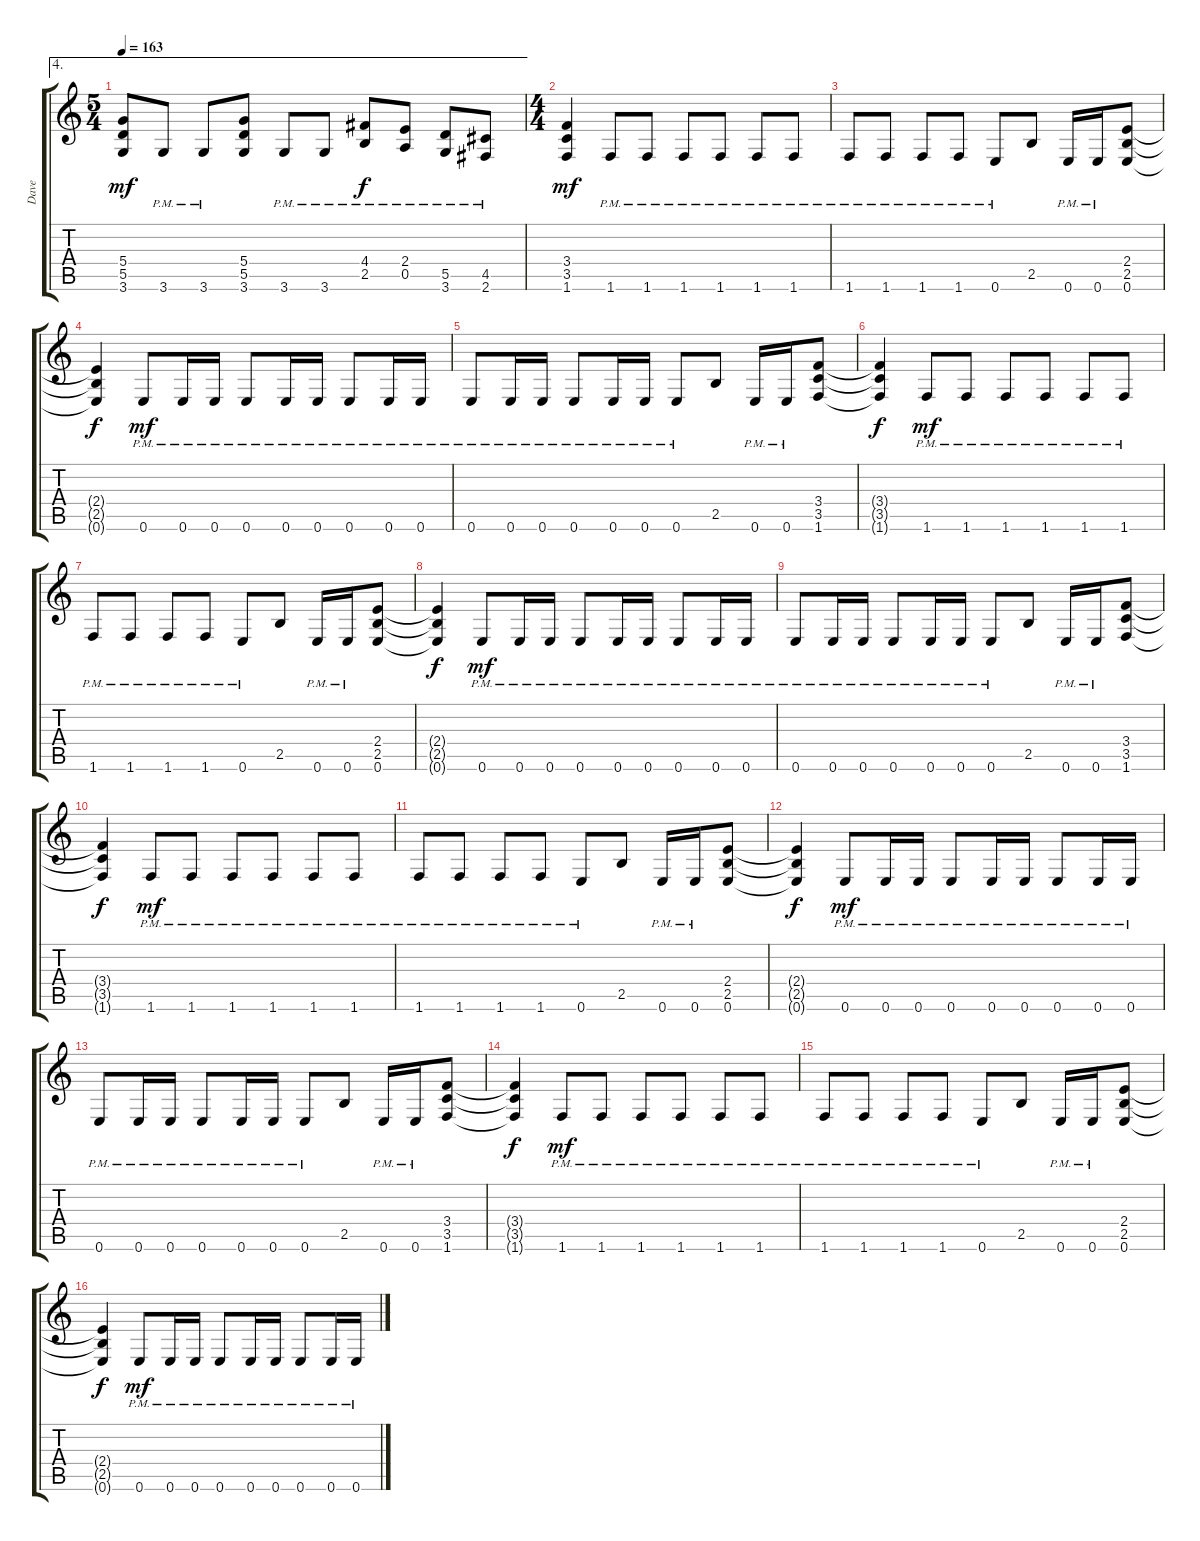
\track ("Dave" "Dave") {instrument distortionguitar}
\staff {score tabs}
\tuning (E4 B3 G3 D3 A2 E2) {hide}
\ae 4
\ts (5 4)
\tempo 163
\clef g2
\ks c
(5.4 5.5 3.6).8{dy mf} 3.6{pm}.8 3.6{pm}.8 (5.4 5.5 3.6).8 3.6{pm}.8 3.6{pm}.8 (4.4{pm} 2.5{pm}).8{dy f} (2.4{pm} 0.5{pm}).8 (5.5{pm} 3.6{pm}).8 (4.5{pm} 2.6{pm}).8 |
\ts (4 4)
(3.4 3.5 1.6).4{dy mf} 1.6{pm}.8 1.6{pm}.8 1.6{pm}.8 1.6{pm}.8 1.6{pm}.8 1.6{pm}.8 |
1.6{pm}.8 1.6{pm}.8 1.6{pm}.8 1.6{pm}.8 0.6{pm}.8 2.5.8 0.6{pm}.16 0.6{pm}.16 (2.4 2.5 0.6).8 |
(2.4{t} 2.5{t} 0.6{t}).4{dy f} 0.6{pm}.8{dy mf} 0.6{pm}.16 0.6{pm}.16 0.6{pm}.8 0.6{pm}.16 0.6{pm}.16 0.6{pm}.8 0.6{pm}.16 0.6{pm}.16 |
0.6{pm}.8 0.6{pm}.16 0.6{pm}.16 0.6{pm}.8 0.6{pm}.16 0.6{pm}.16 0.6{pm}.8 2.5.8 0.6{pm}.16 0.6{pm}.16 (3.4 3.5 1.6).8 |
(3.4{t} 3.5{t} 1.6{t}).4{dy f} 1.6{pm}.8{dy mf} 1.6{pm}.8 1.6{pm}.8 1.6{pm}.8 1.6{pm}.8 1.6{pm}.8 |
1.6{pm}.8 1.6{pm}.8 1.6{pm}.8 1.6{pm}.8 0.6{pm}.8 2.5.8 0.6{pm}.16 0.6{pm}.16 (2.4 2.5 0.6).8 |
(2.4{t} 2.5{t} 0.6{t}).4{dy f} 0.6{pm}.8{dy mf} 0.6{pm}.16 0.6{pm}.16 0.6{pm}.8 0.6{pm}.16 0.6{pm}.16 0.6{pm}.8 0.6{pm}.16 0.6{pm}.16 |
0.6{pm}.8 0.6{pm}.16 0.6{pm}.16 0.6{pm}.8 0.6{pm}.16 0.6{pm}.16 0.6{pm}.8 2.5.8 0.6{pm}.16 0.6{pm}.16 (3.4 3.5 1.6).8 |
(3.4{t} 3.5{t} 1.6{t}).4{dy f} 1.6{pm}.8{dy mf} 1.6{pm}.8 1.6{pm}.8 1.6{pm}.8 1.6{pm}.8 1.6{pm}.8 |
1.6{pm}.8 1.6{pm}.8 1.6{pm}.8 1.6{pm}.8 0.6{pm}.8 2.5.8 0.6{pm}.16 0.6{pm}.16 (2.4 2.5 0.6).8 |
(2.4{t} 2.5{t} 0.6{t}).4{dy f} 0.6{pm}.8{dy mf} 0.6{pm}.16 0.6{pm}.16 0.6{pm}.8 0.6{pm}.16 0.6{pm}.16 0.6{pm}.8 0.6{pm}.16 0.6{pm}.16 |
0.6{pm}.8 0.6{pm}.16 0.6{pm}.16 0.6{pm}.8 0.6{pm}.16 0.6{pm}.16 0.6{pm}.8 2.5.8 0.6{pm}.16 0.6{pm}.16 (3.4 3.5 1.6).8 |
(3.4{t} 3.5{t} 1.6{t}).4{dy f} 1.6{pm}.8{dy mf} 1.6{pm}.8 1.6{pm}.8 1.6{pm}.8 1.6{pm}.8 1.6{pm}.8 |
1.6{pm}.8 1.6{pm}.8 1.6{pm}.8 1.6{pm}.8 0.6{pm}.8 2.5.8 0.6{pm}.16 0.6{pm}.16 (2.4 2.5 0.6).8 |
(2.4{t} 2.5{t} 0.6{t}).4{dy f} 0.6{pm}.8{dy mf} 0.6{pm}.16 0.6{pm}.16 0.6{pm}.8 0.6{pm}.16 0.6{pm}.16 0.6{pm}.8 0.6{pm}.16 0.6{pm}.16
